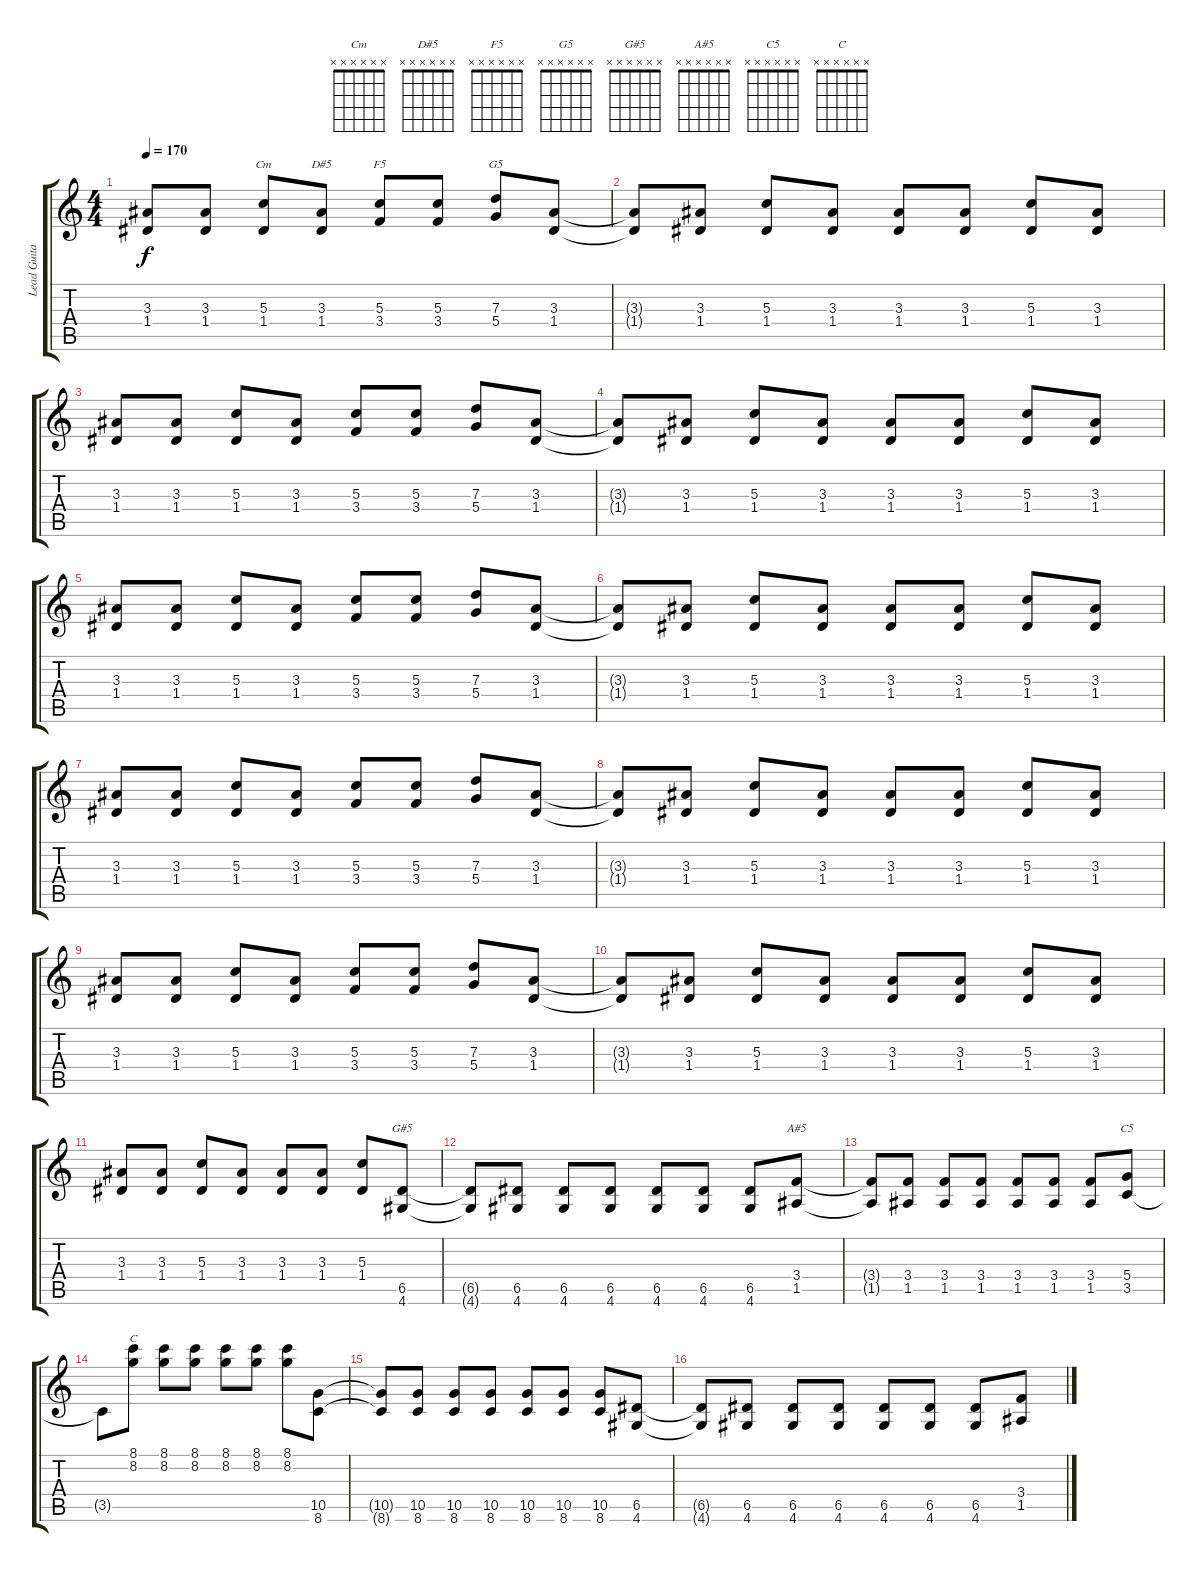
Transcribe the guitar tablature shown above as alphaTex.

\track ("Lead Guitar: Slash" "Lead Guita") {instrument distortionguitar}
\staff {score tabs}
\tuning (E4 B3 G3 D3 A2 E2) {hide}
\chord ("Cm" x x x x x x)
\chord ("D#5" x x x x x x)
\chord ("F5" x x x x x x)
\chord ("G5" x x x x x x)
\chord ("G#5" x x x x x x)
\chord ("A#5" x x x x x x)
\chord ("C5" x x x x x x)
\chord ("C" x x x x x x)
\ts (4 4)
\tempo 170
\clef g2
\ks c
(3.3 1.4).8{dy f} (3.3 1.4).8 (5.3 1.4).8{ch "Cm"} (3.3 1.4).8{ch "D#5"} (5.3 3.4).8{ch "F5"} (5.3 3.4).8 (7.3 5.4).8{ch "G5"} (3.3 1.4).8 |
(3.3{t} 1.4{t}).8 (3.3 1.4).8 (5.3 1.4).8 (3.3 1.4).8 (3.3 1.4).8 (3.3 1.4).8 (5.3 1.4).8 (3.3 1.4).8 |
(3.3 1.4).8 (3.3 1.4).8 (5.3 1.4).8 (3.3 1.4).8 (5.3 3.4).8 (5.3 3.4).8 (7.3 5.4).8 (3.3 1.4).8 |
(3.3{t} 1.4{t}).8 (3.3 1.4).8 (5.3 1.4).8 (3.3 1.4).8 (3.3 1.4).8 (3.3 1.4).8 (5.3 1.4).8 (3.3 1.4).8 |
(3.3 1.4).8 (3.3 1.4).8 (5.3 1.4).8 (3.3 1.4).8 (5.3 3.4).8 (5.3 3.4).8 (7.3 5.4).8 (3.3 1.4).8 |
(3.3{t} 1.4{t}).8 (3.3 1.4).8 (5.3 1.4).8 (3.3 1.4).8 (3.3 1.4).8 (3.3 1.4).8 (5.3 1.4).8 (3.3 1.4).8 |
(3.3 1.4).8 (3.3 1.4).8 (5.3 1.4).8 (3.3 1.4).8 (5.3 3.4).8 (5.3 3.4).8 (7.3 5.4).8 (3.3 1.4).8 |
(3.3{t} 1.4{t}).8 (3.3 1.4).8 (5.3 1.4).8 (3.3 1.4).8 (3.3 1.4).8 (3.3 1.4).8 (5.3 1.4).8 (3.3 1.4).8 |
(3.3 1.4).8 (3.3 1.4).8 (5.3 1.4).8 (3.3 1.4).8 (5.3 3.4).8 (5.3 3.4).8 (7.3 5.4).8 (3.3 1.4).8 |
(3.3{t} 1.4{t}).8 (3.3 1.4).8 (5.3 1.4).8 (3.3 1.4).8 (3.3 1.4).8 (3.3 1.4).8 (5.3 1.4).8 (3.3 1.4).8 |
(3.3 1.4).8 (3.3 1.4).8 (5.3 1.4).8 (3.3 1.4).8 (3.3 1.4).8 (3.3 1.4).8 (5.3 1.4).8 (6.5 4.6).8{ch "G#5"} |
(6.5{t} 4.6{t}).8 (6.5 4.6).8 (6.5 4.6).8 (6.5 4.6).8 (6.5 4.6).8 (6.5 4.6).8 (6.5 4.6).8 (3.4 1.5).8{ch "A#5"} |
(3.4{t} 1.5{t}).8 (3.4 1.5).8 (3.4 1.5).8 (3.4 1.5).8 (3.4 1.5).8 (3.4 1.5).8 (3.4 1.5).8 (5.4 3.5).8{ch "C5"} |
3.5{t}.8 (8.1 8.2).8{ch "C"} (8.1 8.2).8 (8.1 8.2).8 (8.1 8.2).8 (8.1 8.2).8 (8.1 8.2).8 (10.5 8.6).8 |
(10.5{t} 8.6{t}).8 (10.5 8.6).8 (10.5 8.6).8 (10.5 8.6).8 (10.5 8.6).8 (10.5 8.6).8 (10.5 8.6).8 (6.5 4.6).8 |
(6.5{t} 4.6{t}).8 (6.5 4.6).8 (6.5 4.6).8 (6.5 4.6).8 (6.5 4.6).8 (6.5 4.6).8 (6.5 4.6).8 (3.4 1.5).8
